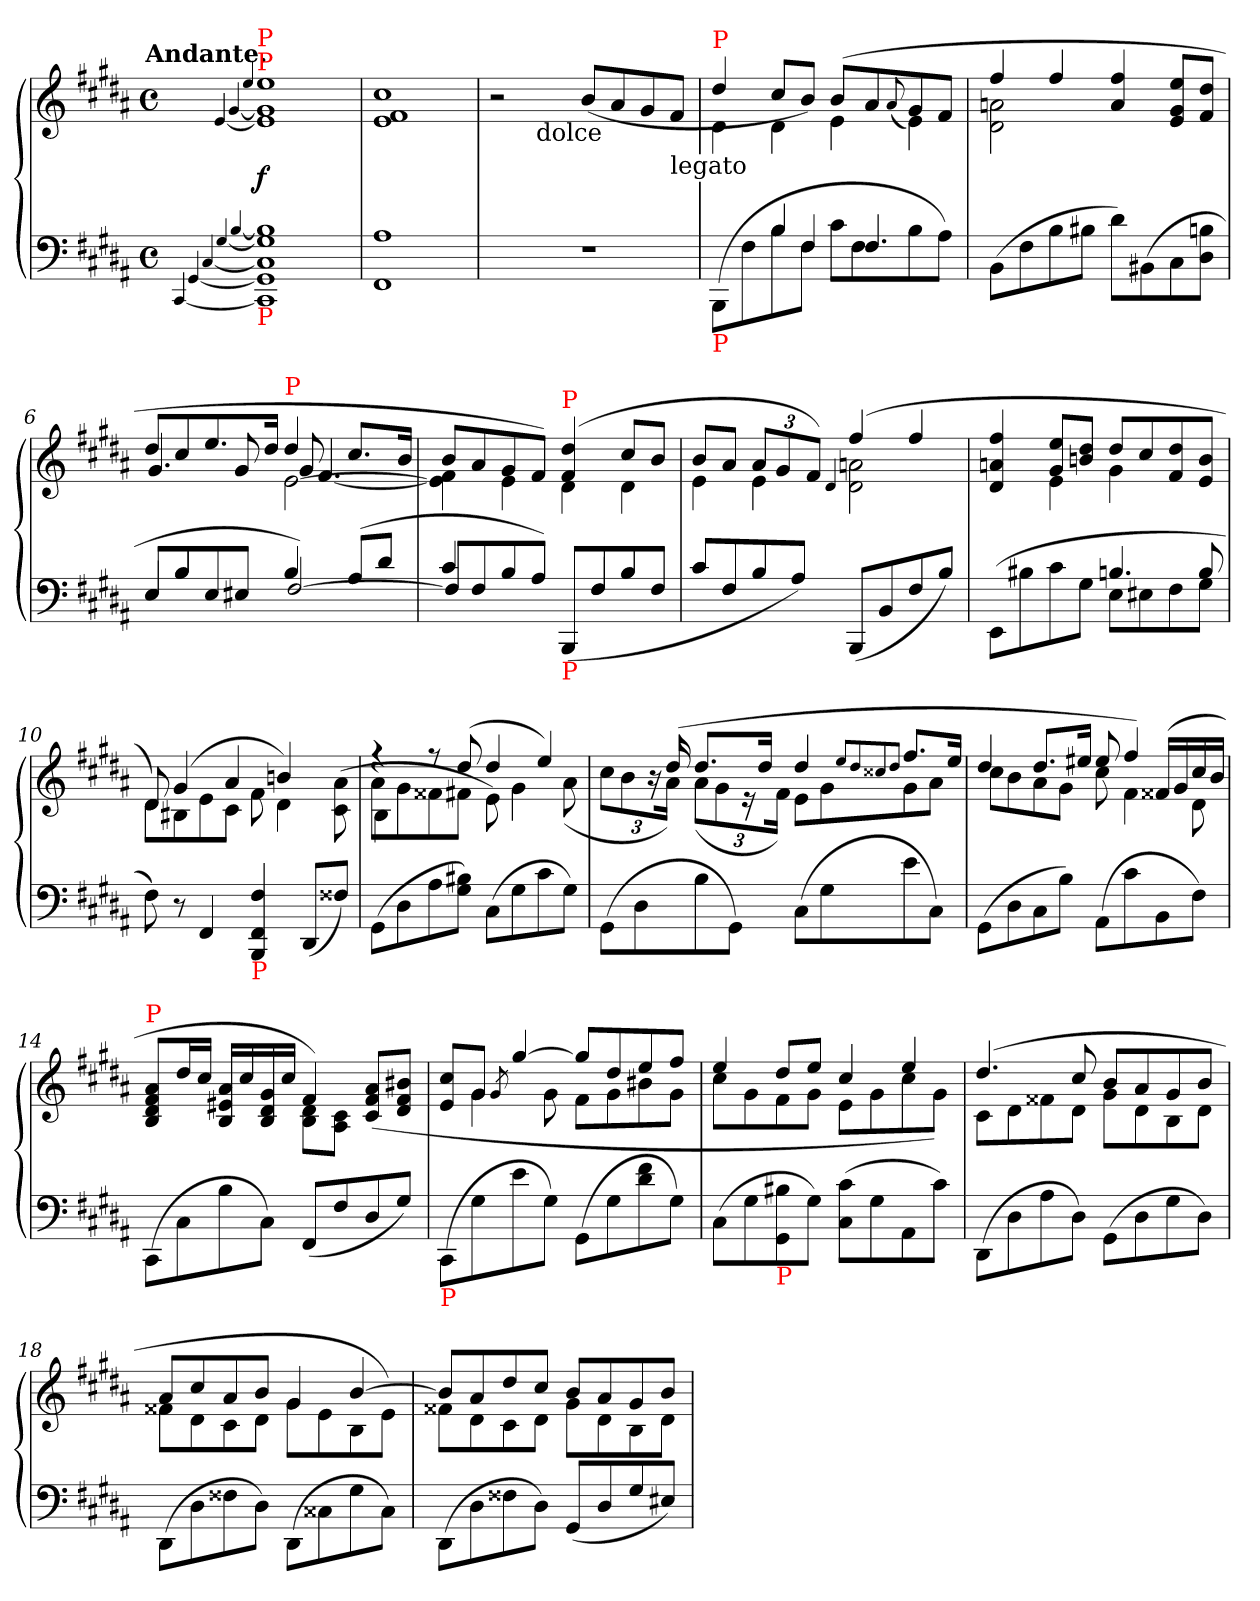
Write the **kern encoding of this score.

**kern	**kern	**dynam
*part1	*part1	*part1
*staff2	*staff1	*staff1/2
*clefF4	*clefG2	*
*k[f#c#g#d#a#]	*k[f#c#g#d#a#]	*
*B:	*B:	*
!!LO:TX:omd:t=Andante.
*M4/4	*M4/4	*
*met(c)	*met(c)	*
*MM88	*MM88	*
=1	=1	=1
[4qqCC#/	.	.
[4qqGG#/	.	.
[4qqC#/	[4qqe	.
[4qqG#/	[4qqg#/	.
[4qqB/	4qqee/	.
!	!LO:TX:a:color=red:t=P	!
!	!LO:TX:a:color=red:t=P	!
!LO:TX:b:color=red:t=P	!	!
1B] 1G#] 1C#] 1GG#] 1CC#]	1ee 1g#] 1e]	f
=2	=2	=2
1A# 1FF#	1cc# 1f# 1e	.
=3	=3	=3
*	*^	*
1rF	2r	4ryy	.
!	!	!LO:TX:b:t=dolce	!
.	.	2.ryy	.
.	(>8bL	.	.
.	8a#	.	.
.	8g#	.	.
!	!LO:TX:b:t=legato	!	!
.	8f#J	.	.
=4	=4	=4	=4
*^	*	*	*
*	*^	*	*	*
!	!	!	!LO:TX:a:color=red:t=P	!	!
!LO:TX:b:color=red:t=P	!	!	!	!	!
4ryy	4.ryy	(>8BBB\L	4dd#	4d#	.
.	.	8F#\	.	.	.
4B	.	8B\	8cc#L	4d#	.
.	4F#/	8F#\J	8bJ)	.	.
2ryy	.	8c#\L	(>8bL	4e	.
.	4.F#/	8F#\	8a#	.	.
.	.	.	(<8qqa#/	.	.
.	.	8B\	8g#	4e)	.
.	.	8A#\J)	8f#J	.	.
*v	*v	*v	*	*	*
=5	=5	=5	=5
(>8BBL	4ff#	2an 2d#	.
8F#	.	.	.
8B	4ff#	.	.
8B#XJ	.	.	.
8d#L)	4ff#/ 4a/	2ryy	.
(>8BB#X	.	.	.
8C#	8ee 8g# 8eL	.	.
8Bn 8D#J	8dd# 8f#J	.	.
=6	=6	=6	=6
*^	*	*^	*
*	*^	*	*	*	*
8ryy	4E/	8EL	8dd#L	2ryy	4.g#	.
4B	.	8B	8cc#	.	.	.
.	2.ryy	8E	8.ee	.	.	.
8ryy	.	8E#XJ	.	.	8g#	.
.	.	.	16dd#Jk	.	.	.
!	!	!	!LO:TX:a:color=red:t=P	!	!	!
4B/	.	[2F#)	4dd#	8g#/	[2e\	.
.	.	.	.	[4.f#/	.	.
(>8A#/L	.	.	8.cc#L	.	.	.
8d#J	.	.	.	.	.	.
.	.	.	16bJk	.	.	.
*	*	*	*	*v	*v	*
=7	=7	=7	=7	=7	=7
4c#	2ryy	8F#L]	8bL	4f#] 4e]	.
.	.	8F#	8a#	.	.
4ryy	.	8B	8g#	4e	.
.	.	8A#J)	8f#J)	.	.
!	!	!	!LO:TX:a:color=red:t=P	!	!
!LO:TX:b:color=red:t=P	!	!	!	!	!
4ryy	8ryy	(>8BBBL	(>4dd# 4f#	4d#	.
.	4F#/	8F#	.	.	.
4B	.	8B	8cc#L	4d#	.
.	8ryy	8F#J	8bJ	.	.
=8	=8	=8	=8	=8	=8
4c#	8ryy	8c#L	8bL	4e	.
.	4F#/	8F#	8a#J	.	.
*	*	*	*Xbrackettup	*	*
2.ryy	.	8B	12a#L	4e	.
.	.	.	12g#	.	.
.	2ryy	8A#J)	.	.	.
.	.	.	12f#J)	.	.
.	.	.	4qqd#/	.	.
.	.	(<8BBB/L	(>4ff#	2an 2d#	.
.	.	8BB/	.	.	.
.	.	8F#/	4ff#	.	.
.	8ryy	8B/J)	.	.	.
*	*v	*v	*	*	*
=9	=9	=9	=9	=9
2ryy	(>8EEL	4ff# 4an 4d#	4ryy	.
.	8B#X	.	.	.
.	8c#	8ee 8g#L	4e	.
.	8G#J	8dd# 8bnJ	.	.
4.Bn	8EL	8dd#L	4g#	.
.	8E#X	8cc#	.	.
.	8F#	8dd# 8f#	4ryy	.
8B	8G#J	8b 8eJ	.	.
*v	*v	*	*	*
=10	=10	=10	=10
8F#)	8d#	8d#L)	.
8r	(>4g#	8B#X	.
4FF#	.	8e	.
.	4a#	8c#J	.
!LO:TX:b:color=red:t=P	!	!	!
4F# 4FF# 4BBB	.	8f#	.
.	4bn)	4d#	.
(<8DD#L	.	.	.
8F##XJ)	8ryy	(>8a#\ 8c#\	.
=11	=11	=11	=11
*	*	*^	*
(>8GG#L	4rff	8a#L	4B\	.
8D#	.	8g#	.	.
8A#	8rff	8f##X	4ryy	.
8B#X 8G#J)	(>8dd#	8f#XJ	.	.
(>8C#L	4dd#	8e)	2ryy	.
8G#	.	4g#	.	.
8c#	4ee)	.	.	.
8G#J)	.	(>8a#	.	.
*	*	*v	*v	*
=12	=12	=12	=12
*	*Xtuplet	*tuplet	*
(>8GG#\L	12ryy	12cc#L	.
.	12ryy	12b	.
8D#	.	.	.
.	24ryy	24r	.
.	(>24dd#	24a#Jk)	.
8B	8.dd#L	(>12a#L	.
.	.	12g#	.
8GG#J)	.	.	.
.	.	24r	.
.	16dd#Jk	.	.
.	.	24f#Jk)	.
(>8C#L	4dd#	8eL	.
8G#	.	8g#	.
.	8qee/L	.	.
.	8qdd#/	.	.
.	8qcc##X/	.	.
.	8qdd#/J	.	.
8e	8.ff#L	8g#	.
8C#J)	.	8a#J	.
.	16eeJk	.	.
=13	=13	=13	=13
(>8GG#L	4dd#	8cc#L	.
8D#	.	8b	.
8C#	8.dd#L	8a#	.
8BJ)	.	8g#J	.
.	16ee#XJk	.	.
(>8AA#L	8ee#	8cc#	.
!	!LO:N:vis=4	!	!
8c#	8ff#)	4f#	.
8BB	(>16f##XLL	.	.
.	16g#	.	.
8F#J)	16cc#	8d#	.
.	16bJJ	.	.
=14	=14	=14	=14
!	!LO:TX:a:color=red:t=P	!	!
(<8CC#\L	8a# 8f# 8d# 8BL	2ryy	.
8C#	16dd#L	.	.
.	16cc#JJ	.	.
8B\	16a# 16e#X 16BLL	.	.
.	16cc#	.	.
8C#J)	16g# 16d# 16B	.	.
.	16cc#JJ	.	.
(>8FF#L	4f#)	8d# 8BL	.
8F#	.	8c# 8A#J	.
8D#	(>8a# 8f# 8c#L	4ryy	.
8G#J)	8b#X 8f# 8d#J	.	.
=15	=15	=15	=15
!LO:TX:b:color=red:t=P	!	!	!
(>8CC#L	8cc# 8eL	8ryy	.
8G#	8g#J	4g#	.
.	8qg#/	.	.
8e	[4gg#	.	.
8G#J)	.	8g#	.
(>8GG#L	8gg#L]	8f#L	.
8G#	8dd#	8g#	.
8f# 8d#	8ee	8b#X	.
8G#J)	8ff#J	8g#J	.
=16	=16	=16	=16
(>8C#L	4ee	8cc#L	.
8G#	.	8g#	.
!LO:TX:b:color=red:t=P	!	!	!
8B#X 8GG#	8dd#L	8f#	.
8G#J)	8eeJ	8g#J	.
(>8c# 8C#L	4cc#	8eL	.
8G#	.	8g#	.
8AA#	4ee	8cc#	.
8c#J)	.	8g#J)	.
=17	=17	=17	=17
(>8DD#\L	(>4.dd#	8c#L	.
8D#	.	8d#	.
8A#	.	8f##X	.
8D#J)	8cc#	8d#J	.
(>8GG#\L	8bL	8g#L	.
8D#	8a#	8d#	.
8G#	8g#	8B	.
8D#J)	8bJ	8d#J	.
=18	=18	=18	=18
(>8DD#\L	8a#L	8f##XL	.
8D#	8cc#	8d#	.
8F##X	8a#	8c#	.
8D#J)	8bJ	8d#J	.
(>8DD#\L	4g#	8g#L	.
8C##X	.	8e	.
8G#	[4b	8B	.
8C##J)	.	8eJ)	.
=19	=19	=19	=19
(>8DD#\L	8bL]	8f##XL	.
8D#	8a#	8d#	.
8F##X	8dd#	8c#	.
8D#J)	8cc#J	8d#J	.
(>8GG#L	8bL	8g#L	.
8D#	8a#	8d#	.
8G#	8g#	8B	.
8E#XJ)	8bJ	8d#J	.
*	*v	*v	*
=	=	=
*-	*-	*-
